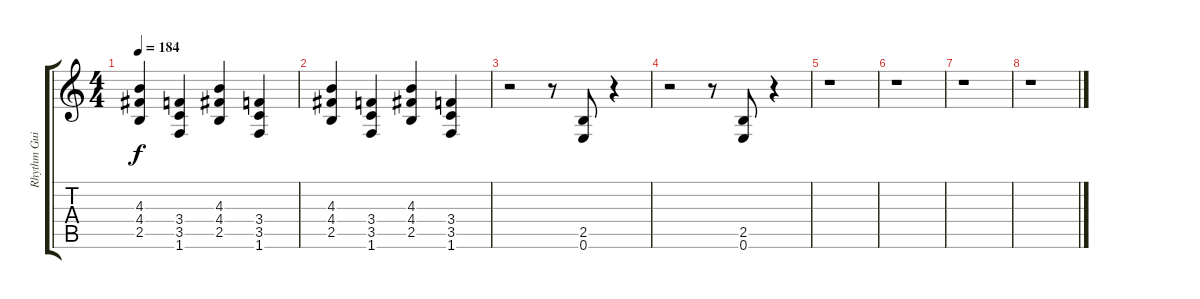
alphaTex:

\track ("Rhythm Guitar" "Rhythm Gui") {instrument overdrivenguitar}
\staff {score tabs}
\tuning (E4 B3 G3 D3 A2 E2) {hide}
\ts (4 4)
\tempo 184
\clef g2
\ks c
(4.3 4.4 2.5).4{dy f} (3.4 3.5 1.6).4 (4.3 4.4 2.5).4 (3.4 3.5 1.6).4 |
(4.3 4.4 2.5).4 (3.4 3.5 1.6).4 (4.3 4.4 2.5).4 (3.4 3.5 1.6).4 |
r.2 r.8 (2.5 0.6).8 r.4 |
r.2 r.8 (2.5 0.6).8 r.4 |
r.1 |
r.1 |
r.1 |
r.1
